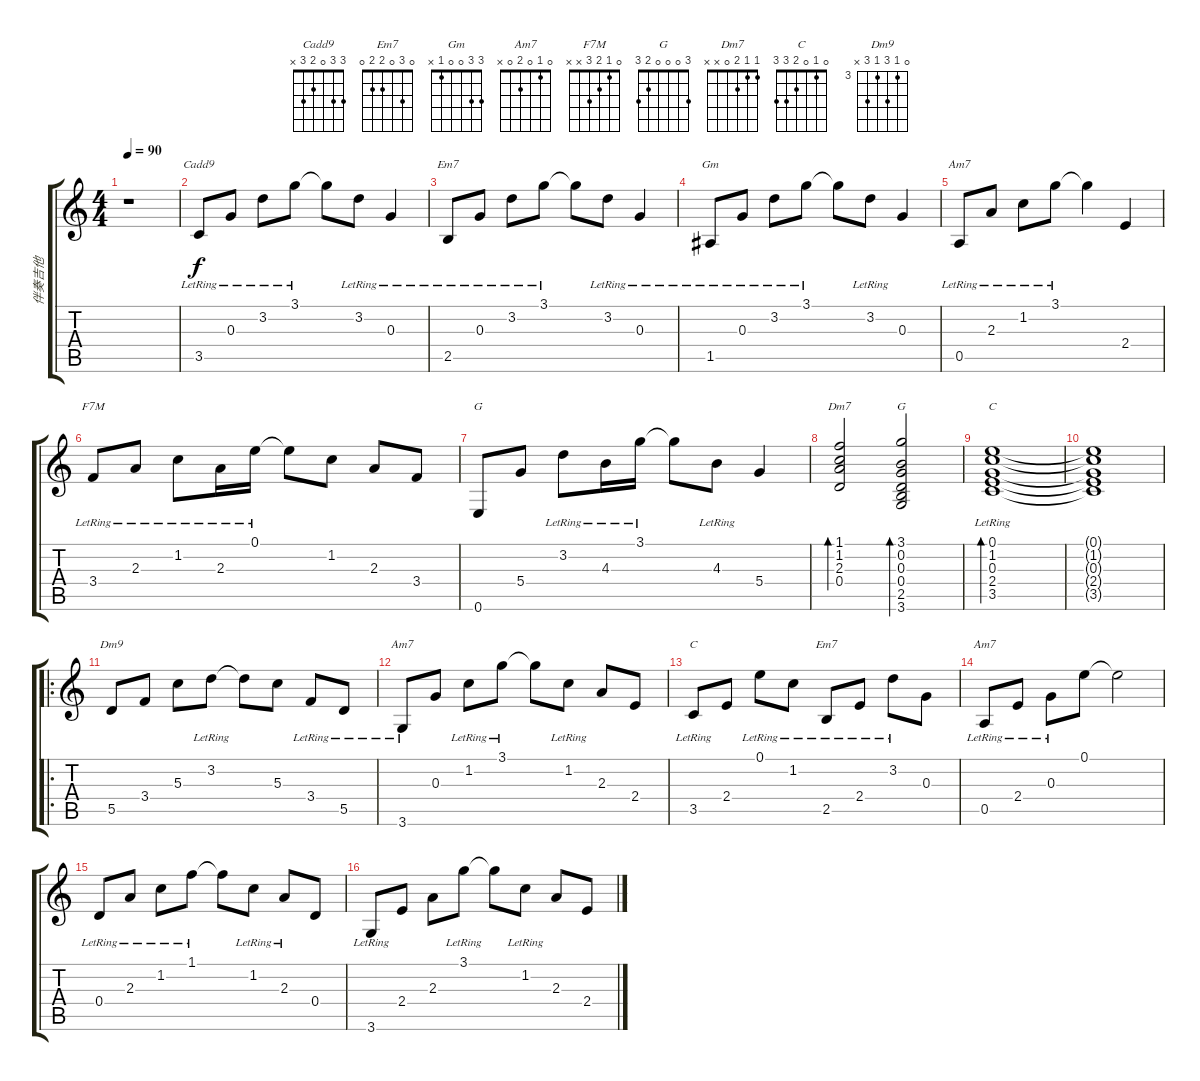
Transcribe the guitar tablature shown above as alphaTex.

\track ("伴奏吉他" "伴奏吉他") {instrument acousticguitarnylon}
\staff {score tabs}
\tuning (E4 B3 G3 D3 A2 E2) {hide}
\chord ("Cadd9" 3 3 0 2 3 x)
\chord ("Em7" 3 3 0 2 2 0)
\chord ("Gm" 3 3 0 0 1 x)
\chord ("Am7" 3 1 0 2 0 x)
\chord ("F7M" 0 1 2 3 x x)
\chord ("G" 3 3 4 5 x x)
\chord ("Dm7" 1 1 2 0 x x)
\chord ("G" 3 0 0 0 2 3)
\chord ("C" 0 1 0 2 3 x)
\chord ("Dm9" 0 3 5 3 5 x) {firstfret 3}
\chord ("Am7" 3 1 2 x x 3)
\chord ("C" 0 1 0 2 3 3)
\chord ("Em7" 0 3 0 2 2 0)
\chord ("Am7" 0 1 0 2 0 x)
\ts (4 4)
\tempo 90
\clef g2
\ks c
r.1{dy f instrument acousticguitarnylon} |
3.5{lr}.8{ch "Cadd9"} 0.3{lr}.8 3.2{lr}.8 3.1{lr}.8 3.1{t}.8 3.2{lr}.8 0.3{lr}.4 |
2.5{lr}.8{ch "Em7"} 0.3{lr}.8 3.2{lr}.8 3.1{lr}.8 3.1{t}.8 3.2{lr}.8 0.3{lr}.4 |
1.5{lr}.8{ch "Gm"} 0.3{lr}.8 3.2{lr}.8 3.1{lr}.8 3.1{t}.8 3.2{lr}.8 0.3.4 |
0.5{lr}.8{ch "Am7"} 2.3{lr}.8 1.2{lr}.8 3.1{lr}.8 3.1{t}.4 2.4.4 |
3.4{lr}.8{ch "F7M"} 2.3{lr}.8 1.2{lr}.8 2.3{lr}.16 0.1{lr}.16 0.1{t}.8 1.2.8 2.3.8 3.4.8 |
0.6.8{ch "G"} 5.4.8 3.2{lr}.8 4.3{lr}.16 3.1{lr}.16 3.1{t}.8 4.3{lr}.8 5.4.4 |
(1.1 1.2 2.3 0.4).2{bd 240 ch "Dm7"} (3.1 0.2 0.3 0.4 2.5 3.6).2{bd 240 ch "G"} |
(0.1{lr} 1.2 0.3 2.4 3.5).1{bd 480 ch "C"} |
(0.1{t} 1.2{t} 0.3{t} 2.4{t} 3.5{t}).1 |
\ro
5.5.8{ch "Dm9"} 3.4.8 5.3.8 3.2{lr}.8 3.2{t}.8 5.3.8 3.4{lr}.8 5.5{lr}.8 |
3.6{lr}.8{ch "Am7"} 0.3.8 1.2{lr}.8 3.1{lr}.8 3.1{t}.8 1.2{lr}.8 2.3.8 2.4.8 |
3.5{lr}.8{ch "C"} 2.4.8 0.1{lr}.8 1.2{lr}.8 2.5{lr}.8{ch "Em7"} 2.4{lr}.8 3.2{lr}.8 0.3.8 |
0.5{lr}.8{ch "Am7"} 2.4{lr}.8 0.3{lr}.8 0.1.8 0.1{t}.2 |
0.4{lr}.8 2.3{lr}.8 1.2{lr}.8 1.1{lr}.8 1.1{t}.8 1.2{lr}.8 2.3{lr}.8 0.4.8 |
3.6{lr}.8 2.4.8 2.3.8 3.1{lr}.8 3.1{t}.8 1.2{lr}.8 2.3.8 2.4.8
